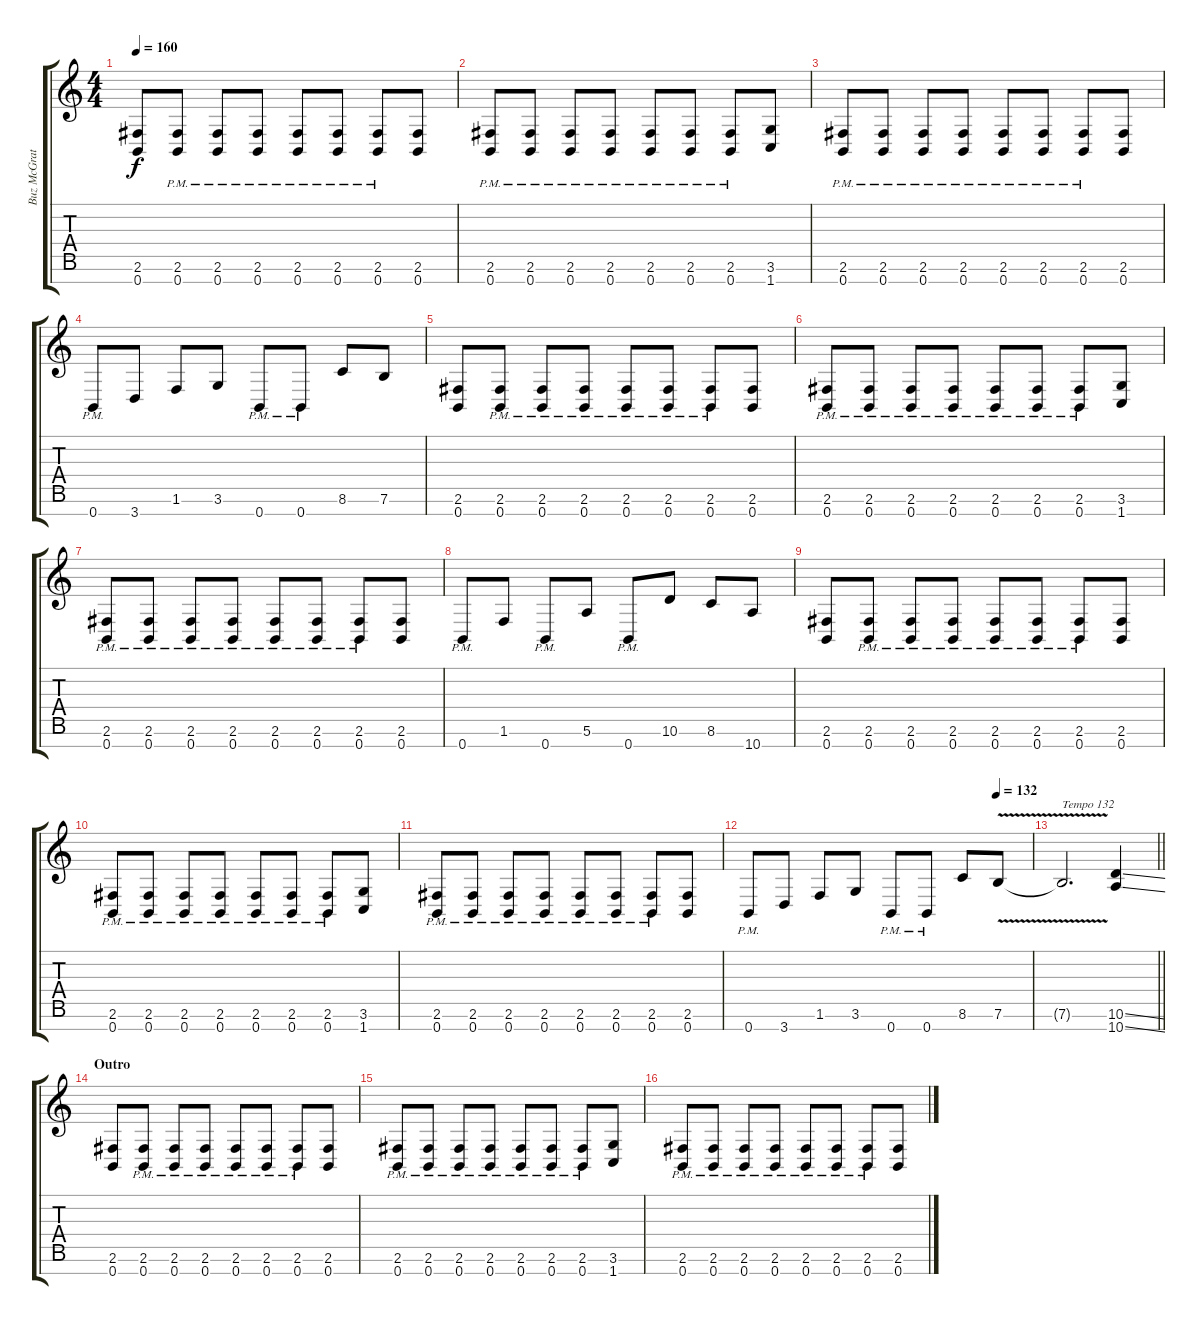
\track ("Buz McGrath" "Buz McGrat") {instrument distortionguitar}
\staff {score tabs}
\tuning (E4 B3 G3 D3 A2 E2 B1) {hide}
\ts (4 4)
\tempo 160
\clef g2
\ks c
(2.6 0.7).8{dy f} (2.6{pm} 0.7{pm}).8 (2.6{pm} 0.7{pm}).8 (2.6{pm} 0.7{pm}).8 (2.6{pm} 0.7{pm}).8 (2.6{pm} 0.7{pm}).8 (2.6{pm} 0.7{pm}).8 (2.6 0.7).8 |
(2.6{pm} 0.7{pm}).8 (2.6{pm} 0.7{pm}).8 (2.6{pm} 0.7{pm}).8 (2.6{pm} 0.7{pm}).8 (2.6{pm} 0.7{pm}).8 (2.6{pm} 0.7{pm}).8 (2.6{pm} 0.7{pm}).8 (3.6 1.7).8 |
(2.6{pm} 0.7{pm}).8 (2.6{pm} 0.7{pm}).8 (2.6{pm} 0.7{pm}).8 (2.6{pm} 0.7{pm}).8 (2.6{pm} 0.7{pm}).8 (2.6{pm} 0.7{pm}).8 (2.6{pm} 0.7{pm}).8 (2.6 0.7).8 |
0.7{pm}.8 3.7.8 1.6.8 3.6.8 0.7{pm}.8 0.7{pm}.8 8.6.8 7.6.8 |
(2.6 0.7).8 (2.6{pm} 0.7{pm}).8 (2.6{pm} 0.7{pm}).8 (2.6{pm} 0.7{pm}).8 (2.6{pm} 0.7{pm}).8 (2.6{pm} 0.7{pm}).8 (2.6{pm} 0.7{pm}).8 (2.6 0.7).8 |
(2.6{pm} 0.7{pm}).8 (2.6{pm} 0.7{pm}).8 (2.6{pm} 0.7{pm}).8 (2.6{pm} 0.7{pm}).8 (2.6{pm} 0.7{pm}).8 (2.6{pm} 0.7{pm}).8 (2.6{pm} 0.7{pm}).8 (3.6 1.7).8 |
(2.6{pm} 0.7{pm}).8 (2.6{pm} 0.7{pm}).8 (2.6{pm} 0.7{pm}).8 (2.6{pm} 0.7{pm}).8 (2.6{pm} 0.7{pm}).8 (2.6{pm} 0.7{pm}).8 (2.6{pm} 0.7{pm}).8 (2.6 0.7).8 |
0.7{pm}.8 1.6.8 0.7{pm}.8 5.6.8 0.7{pm}.8 10.6.8 8.6.8 10.7.8 |
(2.6 0.7).8 (2.6{pm} 0.7{pm}).8 (2.6{pm} 0.7{pm}).8 (2.6{pm} 0.7{pm}).8 (2.6{pm} 0.7{pm}).8 (2.6{pm} 0.7{pm}).8 (2.6{pm} 0.7{pm}).8 (2.6 0.7).8 |
(2.6{pm} 0.7{pm}).8 (2.6{pm} 0.7{pm}).8 (2.6{pm} 0.7{pm}).8 (2.6{pm} 0.7{pm}).8 (2.6{pm} 0.7{pm}).8 (2.6{pm} 0.7{pm}).8 (2.6{pm} 0.7{pm}).8 (3.6 1.7).8 |
(2.6{pm} 0.7{pm}).8 (2.6{pm} 0.7{pm}).8 (2.6{pm} 0.7{pm}).8 (2.6{pm} 0.7{pm}).8 (2.6{pm} 0.7{pm}).8 (2.6{pm} 0.7{pm}).8 (2.6{pm} 0.7{pm}).8 (2.6 0.7).8 |
\tempo (132 0.875)
0.7{pm}.8 3.7.8 1.6.8 3.6.8 0.7{pm}.8 0.7{pm}.8 8.6.8 7.6{v}.8 |
\barLineRight lightlight
7.6{t}.2{d txt "Tempo 132"} (10.6{ss} 10.7{ss}).4 |
\section ("" "Outro")
(2.6 0.7).8 (2.6{pm} 0.7{pm}).8 (2.6{pm} 0.7{pm}).8 (2.6{pm} 0.7{pm}).8 (2.6{pm} 0.7{pm}).8 (2.6{pm} 0.7{pm}).8 (2.6{pm} 0.7{pm}).8 (2.6 0.7).8 |
(2.6{pm} 0.7{pm}).8 (2.6{pm} 0.7{pm}).8 (2.6{pm} 0.7{pm}).8 (2.6{pm} 0.7{pm}).8 (2.6{pm} 0.7{pm}).8 (2.6{pm} 0.7{pm}).8 (2.6{pm} 0.7{pm}).8 (3.6 1.7).8 |
(2.6{pm} 0.7{pm}).8 (2.6{pm} 0.7{pm}).8 (2.6{pm} 0.7{pm}).8 (2.6{pm} 0.7{pm}).8 (2.6{pm} 0.7{pm}).8 (2.6{pm} 0.7{pm}).8 (2.6{pm} 0.7{pm}).8 (2.6 0.7).8
